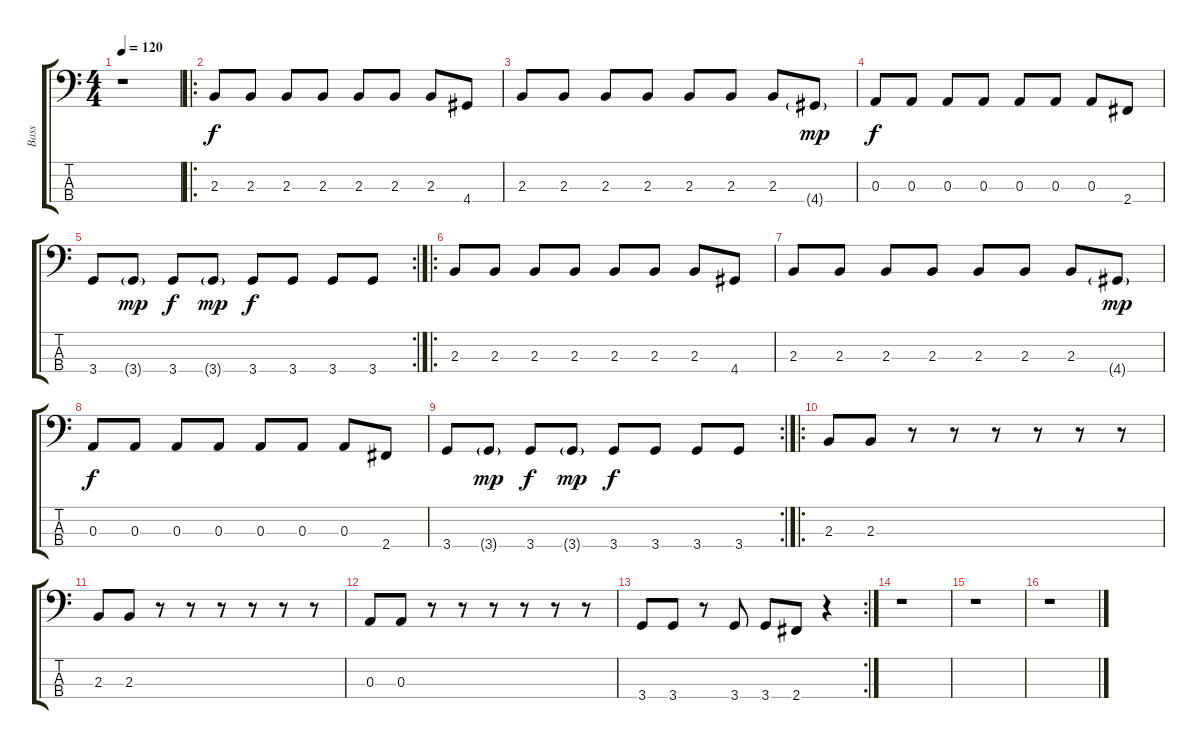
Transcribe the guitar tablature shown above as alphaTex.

\track ("Bass" "Bass") {instrument electricbassfinger}
\staff {score tabs}
\tuning (G2 D2 A1 E1) {hide}
\ts (4 4)
\tempo 120
\clef f4
\ks c
r.1{dy f} |
\ro
2.3.8 2.3.8 2.3.8 2.3.8 2.3.8 2.3.8 2.3.8 4.4.8 |
2.3.8 2.3.8 2.3.8 2.3.8 2.3.8 2.3.8 2.3.8 4.4{g}.8{dy mp} |
0.3.8{dy f} 0.3.8 0.3.8 0.3.8 0.3.8 0.3.8 0.3.8 2.4.8 |
\rc 2
3.4.8 3.4{g}.8{dy mp} 3.4.8{dy f} 3.4{g}.8{dy mp} 3.4.8{dy f} 3.4.8 3.4.8 3.4.8 |
\ro
2.3.8 2.3.8 2.3.8 2.3.8 2.3.8 2.3.8 2.3.8 4.4.8 |
2.3.8 2.3.8 2.3.8 2.3.8 2.3.8 2.3.8 2.3.8 4.4{g}.8{dy mp} |
0.3.8{dy f} 0.3.8 0.3.8 0.3.8 0.3.8 0.3.8 0.3.8 2.4.8 |
\rc 2
3.4.8 3.4{g}.8{dy mp} 3.4.8{dy f} 3.4{g}.8{dy mp} 3.4.8{dy f} 3.4.8 3.4.8 3.4.8 |
\ro
2.3.8 2.3.8 r.8 r.8 r.8 r.8 r.8 r.8 |
2.3.8 2.3.8 r.8 r.8 r.8 r.8 r.8 r.8 |
0.3.8 0.3.8 r.8 r.8 r.8 r.8 r.8 r.8 |
\rc 2
3.4.8 3.4.8 r.8 3.4.8 3.4.8 2.4.8 r.4 |
r.1 |
r.1 |
r.1
